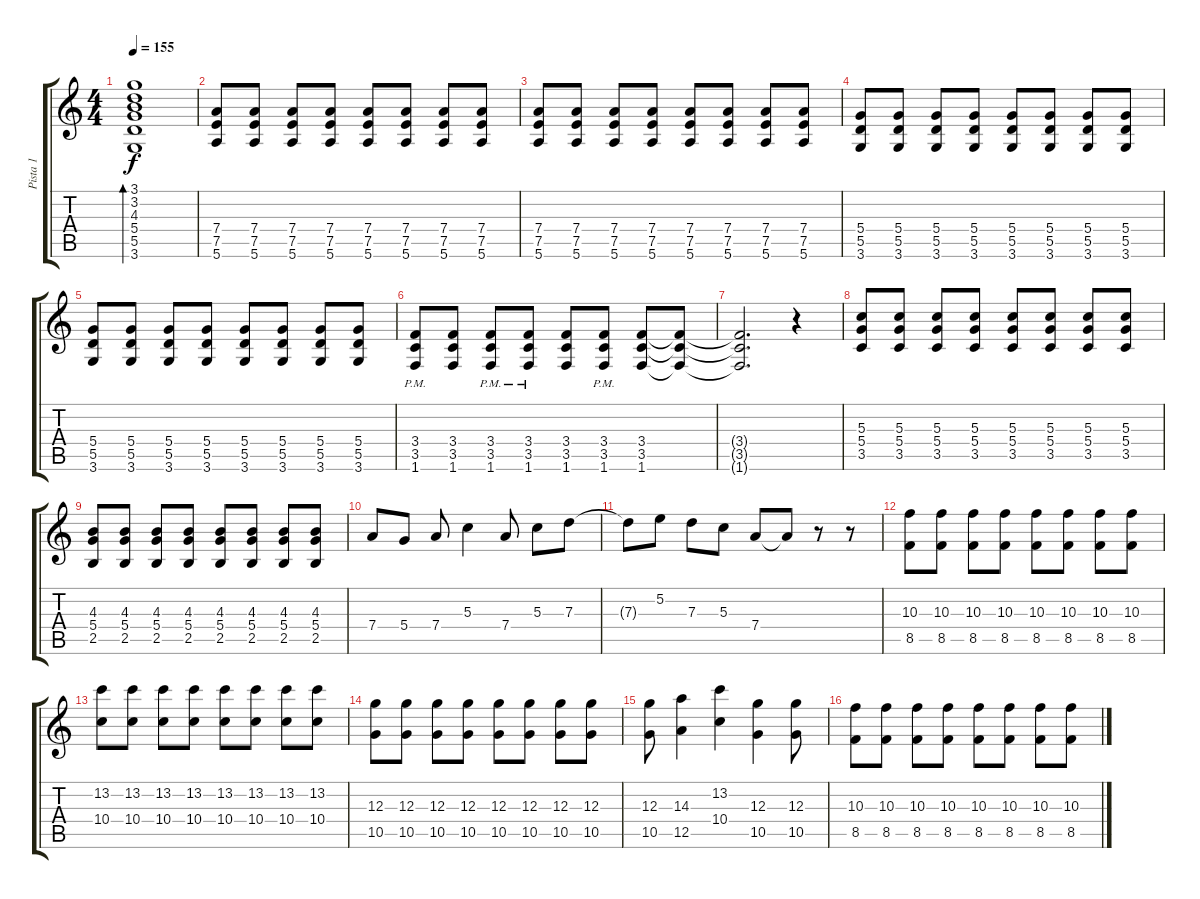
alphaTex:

\track ("Pista 1" "Pista 1") {instrument electricguitarjazz}
\staff {score tabs}
\tuning (E4 B3 G3 D3 A2 E2) {hide}
\ts (4 4)
\tempo 155
\clef g2
\ks c
(3.1 3.2 4.3 5.4 5.5 3.6).1{bd 240 dy f} |
(7.4 7.5 5.6).8{instrument distortionguitar} (7.4 7.5 5.6).8 (7.4 7.5 5.6).8 (7.4 7.5 5.6).8 (7.4 7.5 5.6).8 (7.4 7.5 5.6).8 (7.4 7.5 5.6).8 (7.4 7.5 5.6).8 |
(7.4 7.5 5.6).8 (7.4 7.5 5.6).8 (7.4 7.5 5.6).8 (7.4 7.5 5.6).8 (7.4 7.5 5.6).8 (7.4 7.5 5.6).8 (7.4 7.5 5.6).8 (7.4 7.5 5.6).8 |
(5.4 5.5 3.6).8 (5.4 5.5 3.6).8 (5.4 5.5 3.6).8 (5.4 5.5 3.6).8 (5.4 5.5 3.6).8 (5.4 5.5 3.6).8 (5.4 5.5 3.6).8 (5.4 5.5 3.6).8 |
(5.4 5.5 3.6).8 (5.4 5.5 3.6).8 (5.4 5.5 3.6).8 (5.4 5.5 3.6).8 (5.4 5.5 3.6).8 (5.4 5.5 3.6).8 (5.4 5.5 3.6).8 (5.4 5.5 3.6).8 |
(3.4{pm} 3.5{pm} 1.6{pm}).8 (3.4 3.5 1.6).8 (3.4{pm} 3.5{pm} 1.6{pm}).8 (3.4{pm} 3.5{pm} 1.6{pm}).8 (3.4 3.5 1.6).8 (3.4{pm} 3.5{pm} 1.6{pm}).8 (3.4 3.5 1.6).8 (3.4{t} 3.5{t} 1.6{t}).8 |
(3.4{t} 3.5{t} 1.6{t}).2{d} r.4 |
(5.3 5.4 3.5).8 (5.3 5.4 3.5).8 (5.3 5.4 3.5).8 (5.3 5.4 3.5).8 (5.3 5.4 3.5).8 (5.3 5.4 3.5).8 (5.3 5.4 3.5).8 (5.3 5.4 3.5).8 |
(4.3 5.4 2.5).8 (4.3 5.4 2.5).8 (4.3 5.4 2.5).8 (4.3 5.4 2.5).8 (4.3 5.4 2.5).8 (4.3 5.4 2.5).8 (4.3 5.4 2.5).8 (4.3 5.4 2.5).8 |
7.4.8 5.4.8 7.4.8 5.3.4 7.4.8 5.3.8 7.3.8 |
7.3{t}.8 5.2.8 7.3.8 5.3.8 7.4.8 7.4{t}.8 r.8 r.8 |
(10.3 8.5).8 (10.3 8.5).8 (10.3 8.5).8 (10.3 8.5).8 (10.3 8.5).8 (10.3 8.5).8 (10.3 8.5).8 (10.3 8.5).8 |
(13.2 10.4).8 (13.2 10.4).8 (13.2 10.4).8 (13.2 10.4).8 (13.2 10.4).8 (13.2 10.4).8 (13.2 10.4).8 (13.2 10.4).8 |
(12.3 10.5).8 (12.3 10.5).8 (12.3 10.5).8 (12.3 10.5).8 (12.3 10.5).8 (12.3 10.5).8 (12.3 10.5).8 (12.3 10.5).8 |
(12.3 10.5).8 (14.3 12.5).4 (13.2 10.4).4 (12.3 10.5).4 (12.3 10.5).8 |
(10.3 8.5).8 (10.3 8.5).8 (10.3 8.5).8 (10.3 8.5).8 (10.3 8.5).8 (10.3 8.5).8 (10.3 8.5).8 (10.3 8.5).8
